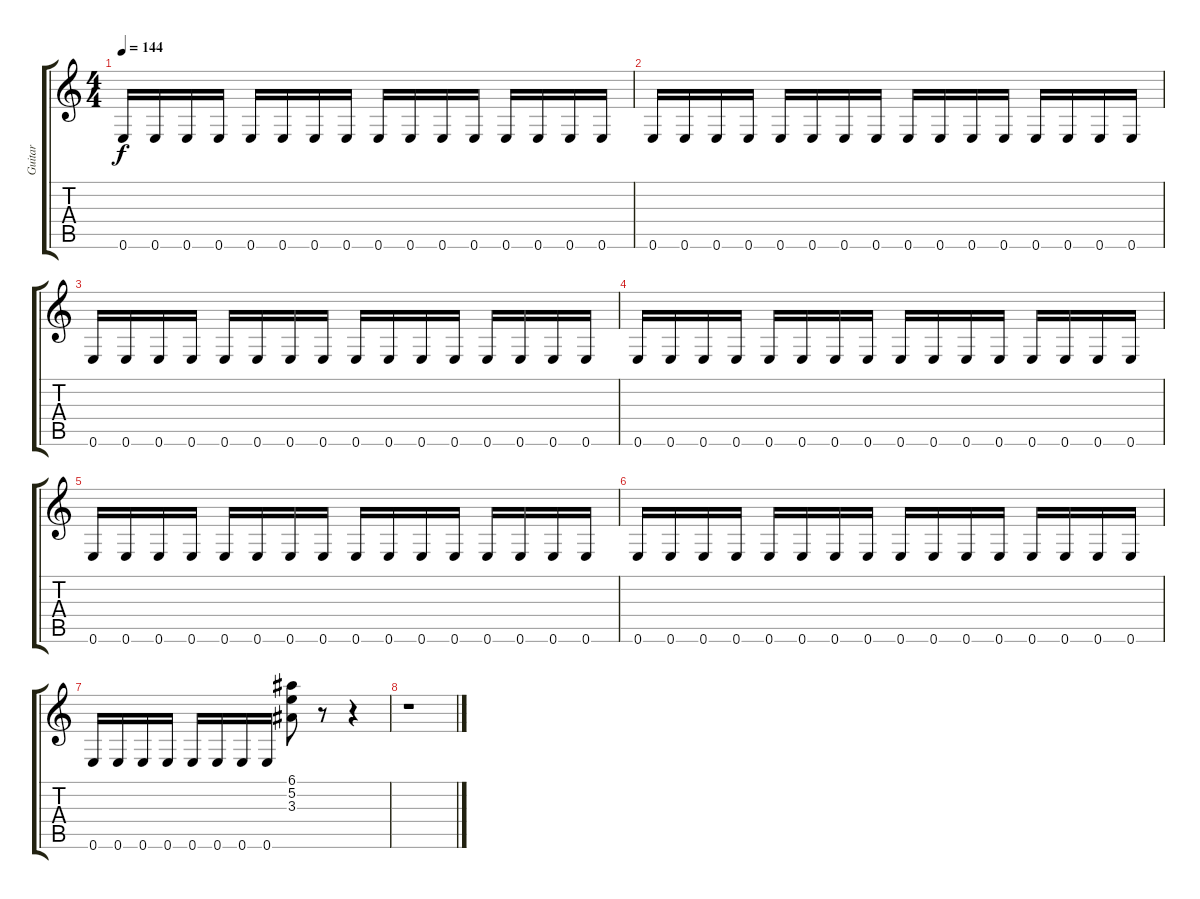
\track ("Guitar" "Guitar") {instrument distortionguitar}
\staff {score tabs}
\tuning (E4 B3 G3 D3 A2 E2) {hide}
\ts (4 4)
\tempo 144
\clef g2
\ks c
0.6.16{dy f} 0.6.16 0.6.16 0.6.16 0.6.16 0.6.16 0.6.16 0.6.16 0.6.16 0.6.16 0.6.16 0.6.16 0.6.16 0.6.16 0.6.16 0.6.16 |
0.6.16 0.6.16 0.6.16 0.6.16 0.6.16 0.6.16 0.6.16 0.6.16 0.6.16 0.6.16 0.6.16 0.6.16 0.6.16 0.6.16 0.6.16 0.6.16 |
0.6.16 0.6.16 0.6.16 0.6.16 0.6.16 0.6.16 0.6.16 0.6.16 0.6.16 0.6.16 0.6.16 0.6.16 0.6.16 0.6.16 0.6.16 0.6.16 |
0.6.16 0.6.16 0.6.16 0.6.16 0.6.16 0.6.16 0.6.16 0.6.16 0.6.16 0.6.16 0.6.16 0.6.16 0.6.16 0.6.16 0.6.16 0.6.16 |
0.6.16 0.6.16 0.6.16 0.6.16 0.6.16 0.6.16 0.6.16 0.6.16 0.6.16 0.6.16 0.6.16 0.6.16 0.6.16 0.6.16 0.6.16 0.6.16 |
0.6.16 0.6.16 0.6.16 0.6.16 0.6.16 0.6.16 0.6.16 0.6.16 0.6.16 0.6.16 0.6.16 0.6.16 0.6.16 0.6.16 0.6.16 0.6.16 |
0.6.16 0.6.16 0.6.16 0.6.16 0.6.16 0.6.16 0.6.16 0.6.16 (6.1 5.2 3.3).8 r.8 r.4 |
r.1
